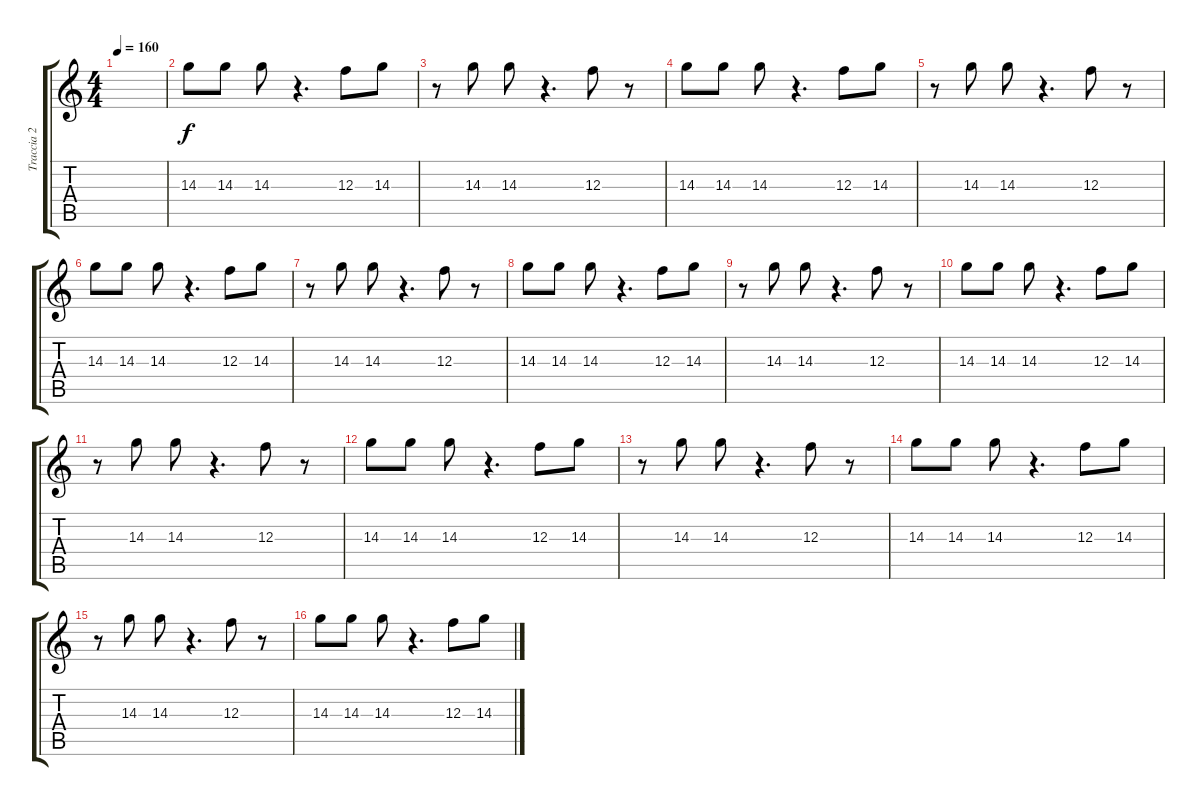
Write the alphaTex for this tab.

\track ("Traccia 2" "Traccia 2") {instrument distortionguitar}
\staff {score tabs}
\tuning (D4 A3 F3 C3 G2 D2) {hide}
\ts (4 4)
\tempo 160
\clef g2
\ks c
|
14.3.8{instrument electricguitarjazz} 14.3.8 14.3.8 r.4{d} 12.3.8 14.3.8 |
r.8 14.3.8 14.3.8 r.4{d} 12.3.8 r.8 |
14.3.8 14.3.8 14.3.8 r.4{d} 12.3.8 14.3.8 |
r.8 14.3.8 14.3.8 r.4{d} 12.3.8 r.8 |
14.3.8 14.3.8 14.3.8 r.4{d} 12.3.8 14.3.8 |
r.8 14.3.8 14.3.8 r.4{d} 12.3.8 r.8 |
14.3.8 14.3.8 14.3.8 r.4{d} 12.3.8 14.3.8 |
r.8 14.3.8 14.3.8 r.4{d} 12.3.8 r.8 |
14.3.8 14.3.8 14.3.8 r.4{d} 12.3.8 14.3.8 |
r.8 14.3.8 14.3.8 r.4{d} 12.3.8 r.8 |
14.3.8 14.3.8 14.3.8 r.4{d} 12.3.8 14.3.8 |
r.8 14.3.8 14.3.8 r.4{d} 12.3.8 r.8 |
14.3.8 14.3.8 14.3.8 r.4{d} 12.3.8 14.3.8 |
r.8 14.3.8 14.3.8 r.4{d} 12.3.8 r.8 |
14.3.8 14.3.8 14.3.8 r.4{d} 12.3.8 14.3.8
